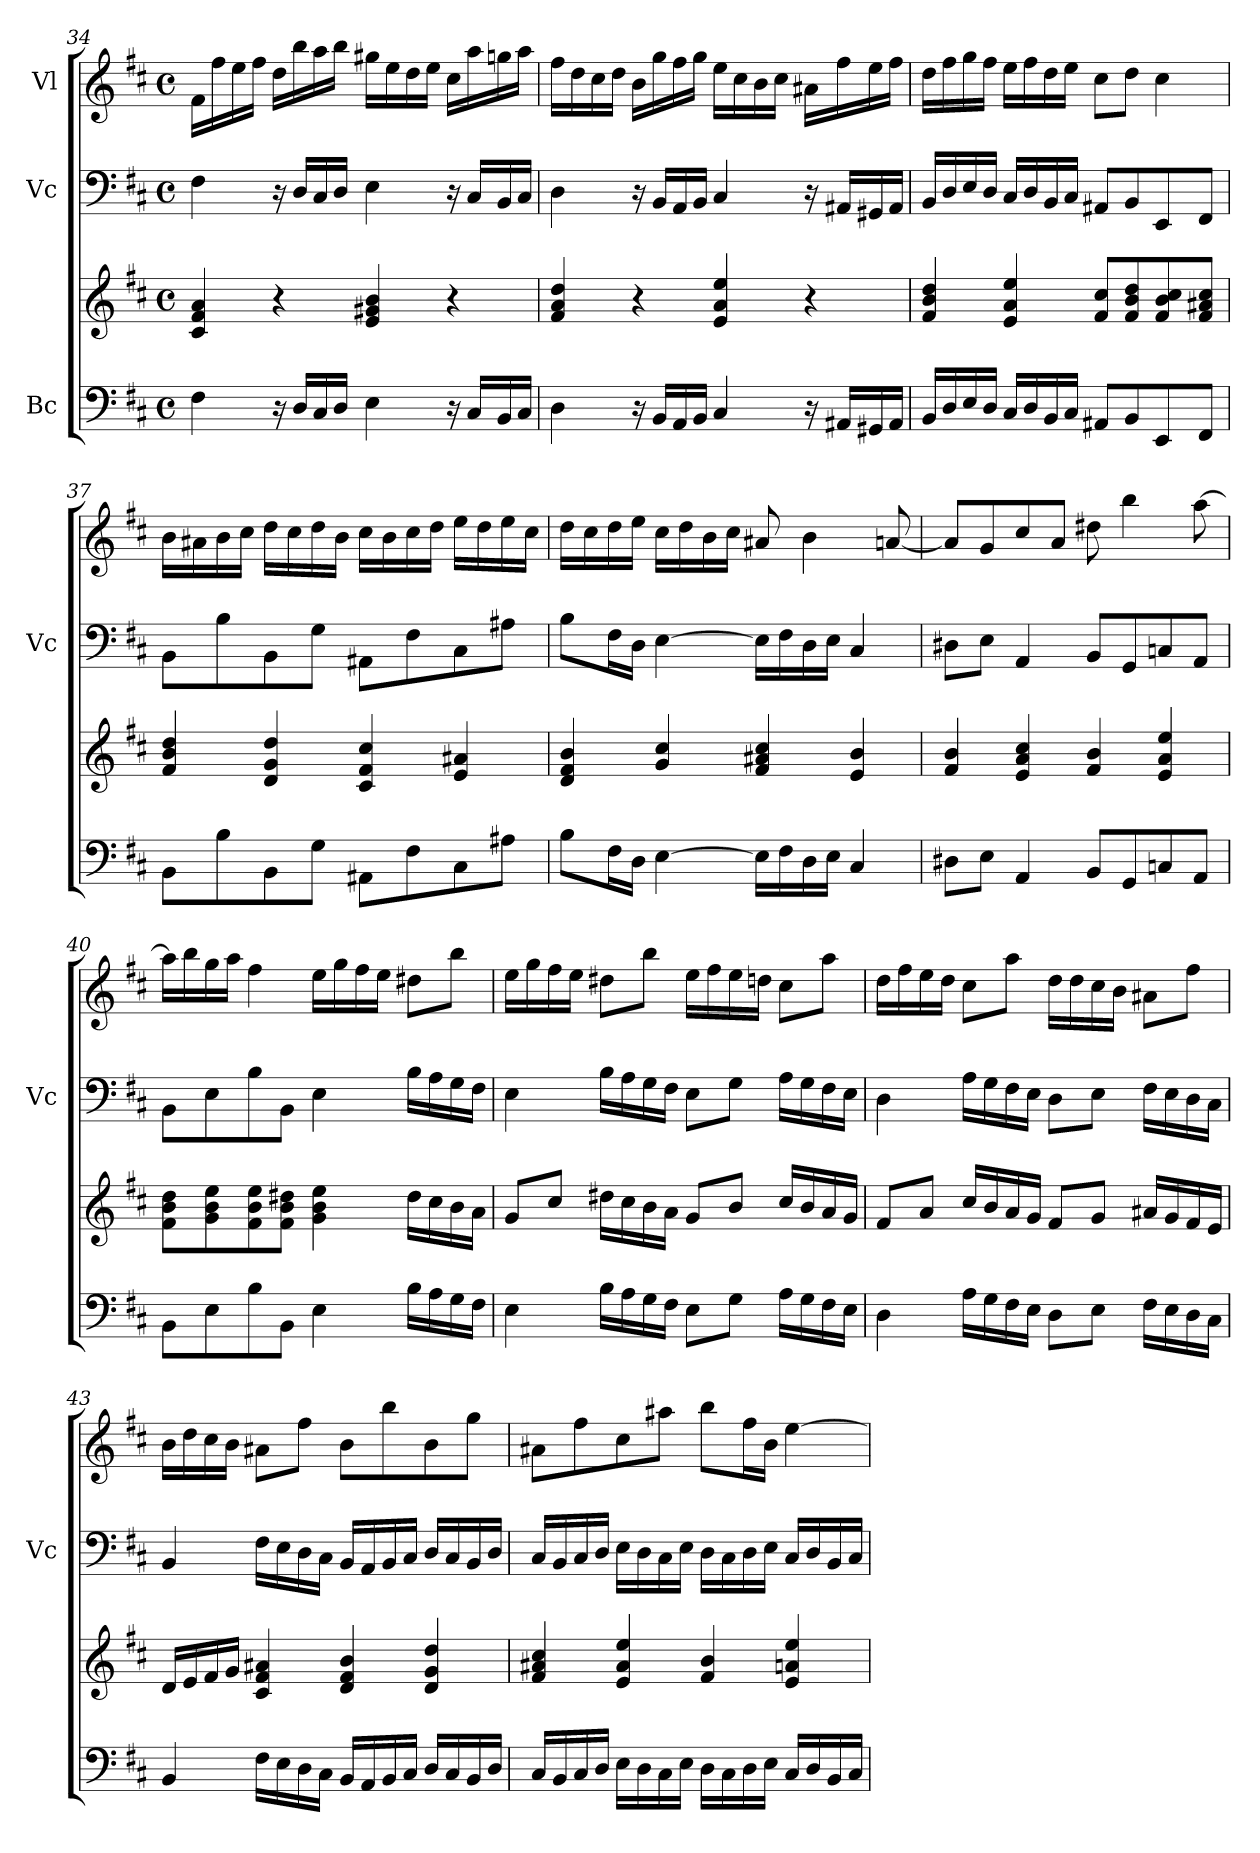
**kern	**kern	**kern	**kern
*part3	*part3	*part2	*part1
*staff4	*staff3	*staff2	*staff1
*I"Bc	*	*I"Vc	*I"Vl
*	*	*I'Vc	*
*clefF4	*clefG2	*clefF4	*clefG2
*k[f#c#]	*k[f#c#]	*k[f#c#]	*k[f#c#]
*M4/4	*M4/4	*M4/4	*M4/4
*met(c)	*met(c)	*met(c)	*met(c)
=34	=34	=34	=34
4F#\	4c#/ 4f#/ 4a/	4F#\	16f#\LL
.	.	.	16ff#\
.	.	.	16ee\
.	.	.	16ff#\JJ
16r	4r	16r	16dd\LL
16D/LL	.	16D/LL	16bb\
16C#/	.	16C#/	16aa\
16D/JJ	.	16D/JJ	16bb\JJ
4E\	4e/ 4g#X/ 4b/	4E\	16gg#X\LL
.	.	.	16ee\
.	.	.	16dd\
.	.	.	16ee\JJ
16r	4r	16r	16cc#\LL
16C#/LL	.	16C#/LL	16aa\
16BB/	.	16BB/	16ggn\
16C#/JJ	.	16C#/JJ	16aa\JJ
=35	=35	=35	=35
4D\	4f#/ 4a/ 4dd/	4D\	16ff#\LL
.	.	.	16dd\
.	.	.	16cc#\
.	.	.	16dd\JJ
16r	4r	16r	16b\LL
16BB/LL	.	16BB/LL	16gg\
16AA/	.	16AA/	16ff#\
16BB/JJ	.	16BB/JJ	16gg\JJ
4C#/	4e/ 4a/ 4ee/	4C#/	16ee\LL
.	.	.	16cc#\
.	.	.	16b\
.	.	.	16cc#\JJ
16r	4r	16r	16a#X\LL
16AA#X/LL	.	16AA#X/LL	16ff#\
16GG#X/	.	16GG#X/	16ee\
16AA#/JJ	.	16AA#/JJ	16ff#\JJ
!!LO:PB:g=z
=36	=36	=36	=36
16BB/LL	4f#/ 4b/ 4dd/	16BB/LL	16dd\LL
16D/	.	16D/	16ff#\
16E/	.	16E/	16gg\
16D/JJ	.	16D/JJ	16ff#\JJ
16C#/LL	4e/ 4a/ 4ee/	16C#/LL	16ee\LL
16D/	.	16D/	16ff#\
16BB/	.	16BB/	16dd\
16C#/JJ	.	16C#/JJ	16ee\JJ
8AA#X/L	8f#/ 8cc#/L	8AA#X/L	8cc#\L
8BB/	8f#/ 8b/ 8dd/	8BB/	8dd\J
8EE/	8f#/ 8b/ 8cc#/	8EE/	4cc#\
8FF#/J	8f#/ 8a#X/ 8cc#/J	8FF#/J	.
=37	=37	=37	=37
8BB\L	4f#/ 4b/ 4dd/	8BB\L	16b\LL
.	.	.	16a#X\
8B\	.	8B\	16b\
.	.	.	16cc#\JJ
8BB\	4d/ 4g/ 4dd/	8BB\	16dd\LL
.	.	.	16cc#\
8G\J	.	8G\J	16dd\
.	.	.	16b\JJ
8AA#X\L	4c#/ 4f#/ 4cc#/	8AA#X\L	16cc#\LL
.	.	.	16b\
8F#\	.	8F#\	16cc#\
.	.	.	16dd\JJ
8C#\	4e/ 4a#X/	8C#\	16ee\LL
.	.	.	16dd\
8A#X\J	.	8A#X\J	16ee\
.	.	.	16cc#\JJ
=38	=38	=38	=38
8B\L	4d/ 4f#/ 4b/	8B\L	16dd\LL
.	.	.	16cc#\
16F#\L	.	16F#\L	16dd\
16D\JJ	.	16D\JJ	16ee\JJ
[4E\	4g/ 4cc#/	[4E\	16cc#\LL
.	.	.	16dd\
.	.	.	16b\
.	.	.	16cc#\JJ
16E\LL]	4f#/ 4a#X/ 4cc#/	16E\LL]	8a#X/
16F#\	.	16F#\	.
16D\	.	16D\	4b\
16E\JJ	.	16E\JJ	.
4C#/	4e/ 4b/	4C#/	.
.	.	.	[8an/
=39	=39	=39	=39
8D#X\L	4f#/ 4b/	8D#X\L	8a/L]
8E\J	.	8E\J	8g/
4AA/	4e/ 4a/ 4cc#/	4AA/	8cc#/
.	.	.	8a/J
8BB/L	4f#/ 4b/	8BB/L	8dd#X\
8GG/	.	8GG/	4bb\
8Cn/	4e/ 4a/ 4ee/	8Cn/	.
8AA/J	.	8AA/J	[8aa\
!!LO:LB:g=z
=40	=40	=40	=40
8BB\L	8f#\ 8b\ 8dd\L	8BB\L	16aa\LL]
.	.	.	16bb\
8E\	8g\ 8b\ 8ee\	8E\	16gg\
.	.	.	16aa\JJ
8B\	8f#\ 8b\ 8ee\	8B\	4ff#\
8BB\J	8f#\ 8b\ 8dd#X\J	8BB\J	.
4E\	4g\ 4b\ 4ee\	4E\	16ee\LL
.	.	.	16gg\
.	.	.	16ff#\
.	.	.	16ee\JJ
16B\LL	16dd#\LL	16B\LL	8dd#X\L
16A\	16cc#\	16A\	.
16G\	16b\	16G\	8bb\J
16F#\JJ	16a\JJ	16F#\JJ	.
=41	=41	=41	=41
4E\	8g/L	4E\	16ee\LL
.	.	.	16gg\
.	8cc#/J	.	16ff#\
.	.	.	16ee\JJ
16B\LL	16dd#X\LL	16B\LL	8dd#X\L
16A\	16cc#\	16A\	.
16G\	16b\	16G\	8bb\J
16F#\JJ	16a\JJ	16F#\JJ	.
8E\L	8g/L	8E\L	16ee\LL
.	.	.	16ff#\
8G\J	8b/J	8G\J	16ee\
.	.	.	16ddn\JJ
16A\LL	16cc#/LL	16A\LL	8cc#\L
16G\	16b/	16G\	.
16F#\	16a/	16F#\	8aa\J
16E\JJ	16g/JJ	16E\JJ	.
=42	=42	=42	=42
4D\	8f#/L	4D\	16dd\LL
.	.	.	16ff#\
.	8a/J	.	16ee\
.	.	.	16dd\JJ
16A\LL	16cc#/LL	16A\LL	8cc#\L
16G\	16b/	16G\	.
16F#\	16a/	16F#\	8aa\J
16E\JJ	16g/JJ	16E\JJ	.
8D\L	8f#/L	8D\L	16dd\LL
.	.	.	16dd\
8E\J	8g/J	8E\J	16cc#\
.	.	.	16b\JJ
16F#\LL	16a#X/LL	16F#\LL	8a#X\L
16E\	16g/	16E\	.
16D\	16f#/	16D\	8ff#\J
16C#\JJ	16e/JJ	16C#\JJ	.
!!LO:LB:g=z
=43	=43	=43	=43
4BB/	16d/LL	4BB/	16b\LL
.	16e/	.	16dd\
.	16f#/	.	16cc#\
.	16g/JJ	.	16b\JJ
16F#\LL	4c#/ 4f#/ 4a#X/	16F#\LL	8a#X\L
16E\	.	16E\	.
16D\	.	16D\	8ff#\J
16C#\JJ	.	16C#\JJ	.
16BB/LL	4d/ 4f#/ 4b/	16BB/LL	8b\L
16AA/	.	16AA/	.
16BB/	.	16BB/	8bb\
16C#/JJ	.	16C#/JJ	.
16D/LL	4d/ 4g/ 4dd/	16D/LL	8b\
16C#/	.	16C#/	.
16BB/	.	16BB/	8gg\J
16D/JJ	.	16D/JJ	.
=44	=44	=44	=44
16C#/LL	4f#/ 4a#X/ 4cc#/	16C#/LL	8a#X\L
16BB/	.	16BB/	.
16C#/	.	16C#/	8ff#\
16D/JJ	.	16D/JJ	.
16E\LL	4e/ 4a#/ 4ee/	16E\LL	8cc#\
16D\	.	16D\	.
16C#\	.	16C#\	8aa#X\J
16E\JJ	.	16E\JJ	.
16D\LL	4f#/ 4b/	16D\LL	8bb\L
16C#\	.	16C#\	.
16D\	.	16D\	16ff#\L
16E\JJ	.	16E\JJ	16b\JJ
16C#/LL	4e/ 4an/ 4ee/	16C#/LL	[4ee\
16D/	.	16D/	.
16BB/	.	16BB/	.
16C#/JJ	.	16C#/JJ	.
=	=	=	=
*-	*-	*-	*-
